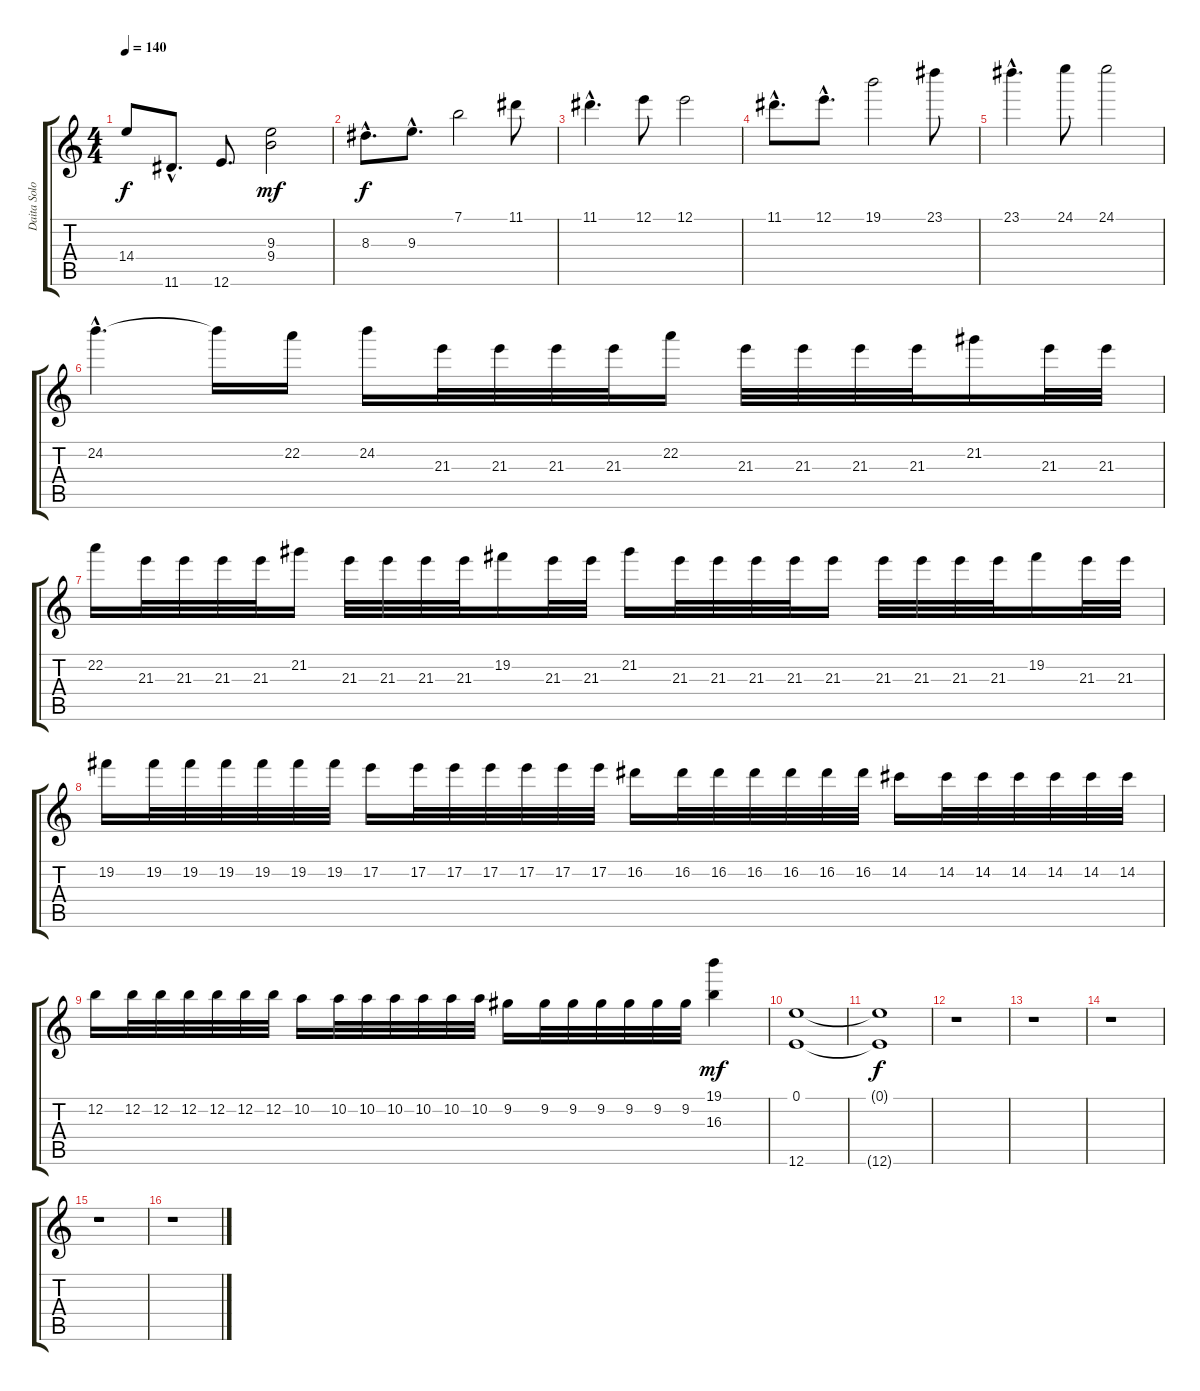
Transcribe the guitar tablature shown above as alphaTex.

\track ("Daita Solo" "Daita Solo") {instrument distortionguitar}
\staff {score tabs}
\tuning (E4 B3 G3 D3 A2 E2) {hide}
\ts (4 4)
\tempo 140
\clef g2
\ks c
14.4{t}.8{dy f} 11.6{hac}.8{d} 12.6.8{d} (9.3 9.4).2{dy mf} |
8.3{hac}.8{d dy f} 9.3{hac}.8{d} 7.1.2 11.1.8 |
11.1{hac}.4{d} 12.1.8 12.1.2 |
11.1{hac}.8{d} 12.1{hac}.8{d} 19.1.2 23.1.8 |
23.1{hac}.4{d} 24.1.8 24.1.2 |
24.2{hac}.4{d} 24.2{t}.16 22.2.16 24.2.16 21.3.32 21.3.32 21.3.32 21.3.32 22.2.16 21.3.32 21.3.32 21.3.32 21.3.32 21.2.16 21.3.32 21.3.32 |
22.2.16 21.3.32 21.3.32 21.3.32 21.3.32 21.2.16 21.3.32 21.3.32 21.3.32 21.3.32 19.2.16 21.3.32 21.3.32 21.2.16 21.3.32 21.3.32 21.3.32 21.3.32 21.3.16 21.3.32 21.3.32 21.3.32 21.3.32 19.2.16 21.3.32 21.3.32 |
19.2.16 19.2.32 19.2.32 19.2.32 19.2.32 19.2.32 19.2.32 17.2.16 17.2.32 17.2.32 17.2.32 17.2.32 17.2.32 17.2.32 16.2.16 16.2.32 16.2.32 16.2.32 16.2.32 16.2.32 16.2.32 14.2.16 14.2.32 14.2.32 14.2.32 14.2.32 14.2.32 14.2.32 |
12.2.16 12.2.32 12.2.32 12.2.32 12.2.32 12.2.32 12.2.32 10.2.16 10.2.32 10.2.32 10.2.32 10.2.32 10.2.32 10.2.32 9.2.16 9.2.32 9.2.32 9.2.32 9.2.32 9.2.32 9.2.32 (19.1 16.3).4{dy mf} |
(0.1 12.6).1 |
(0.1{t} 12.6{t}).1{dy f} |
r.1 |
r.1 |
r.1 |
r.1 |
r.1
